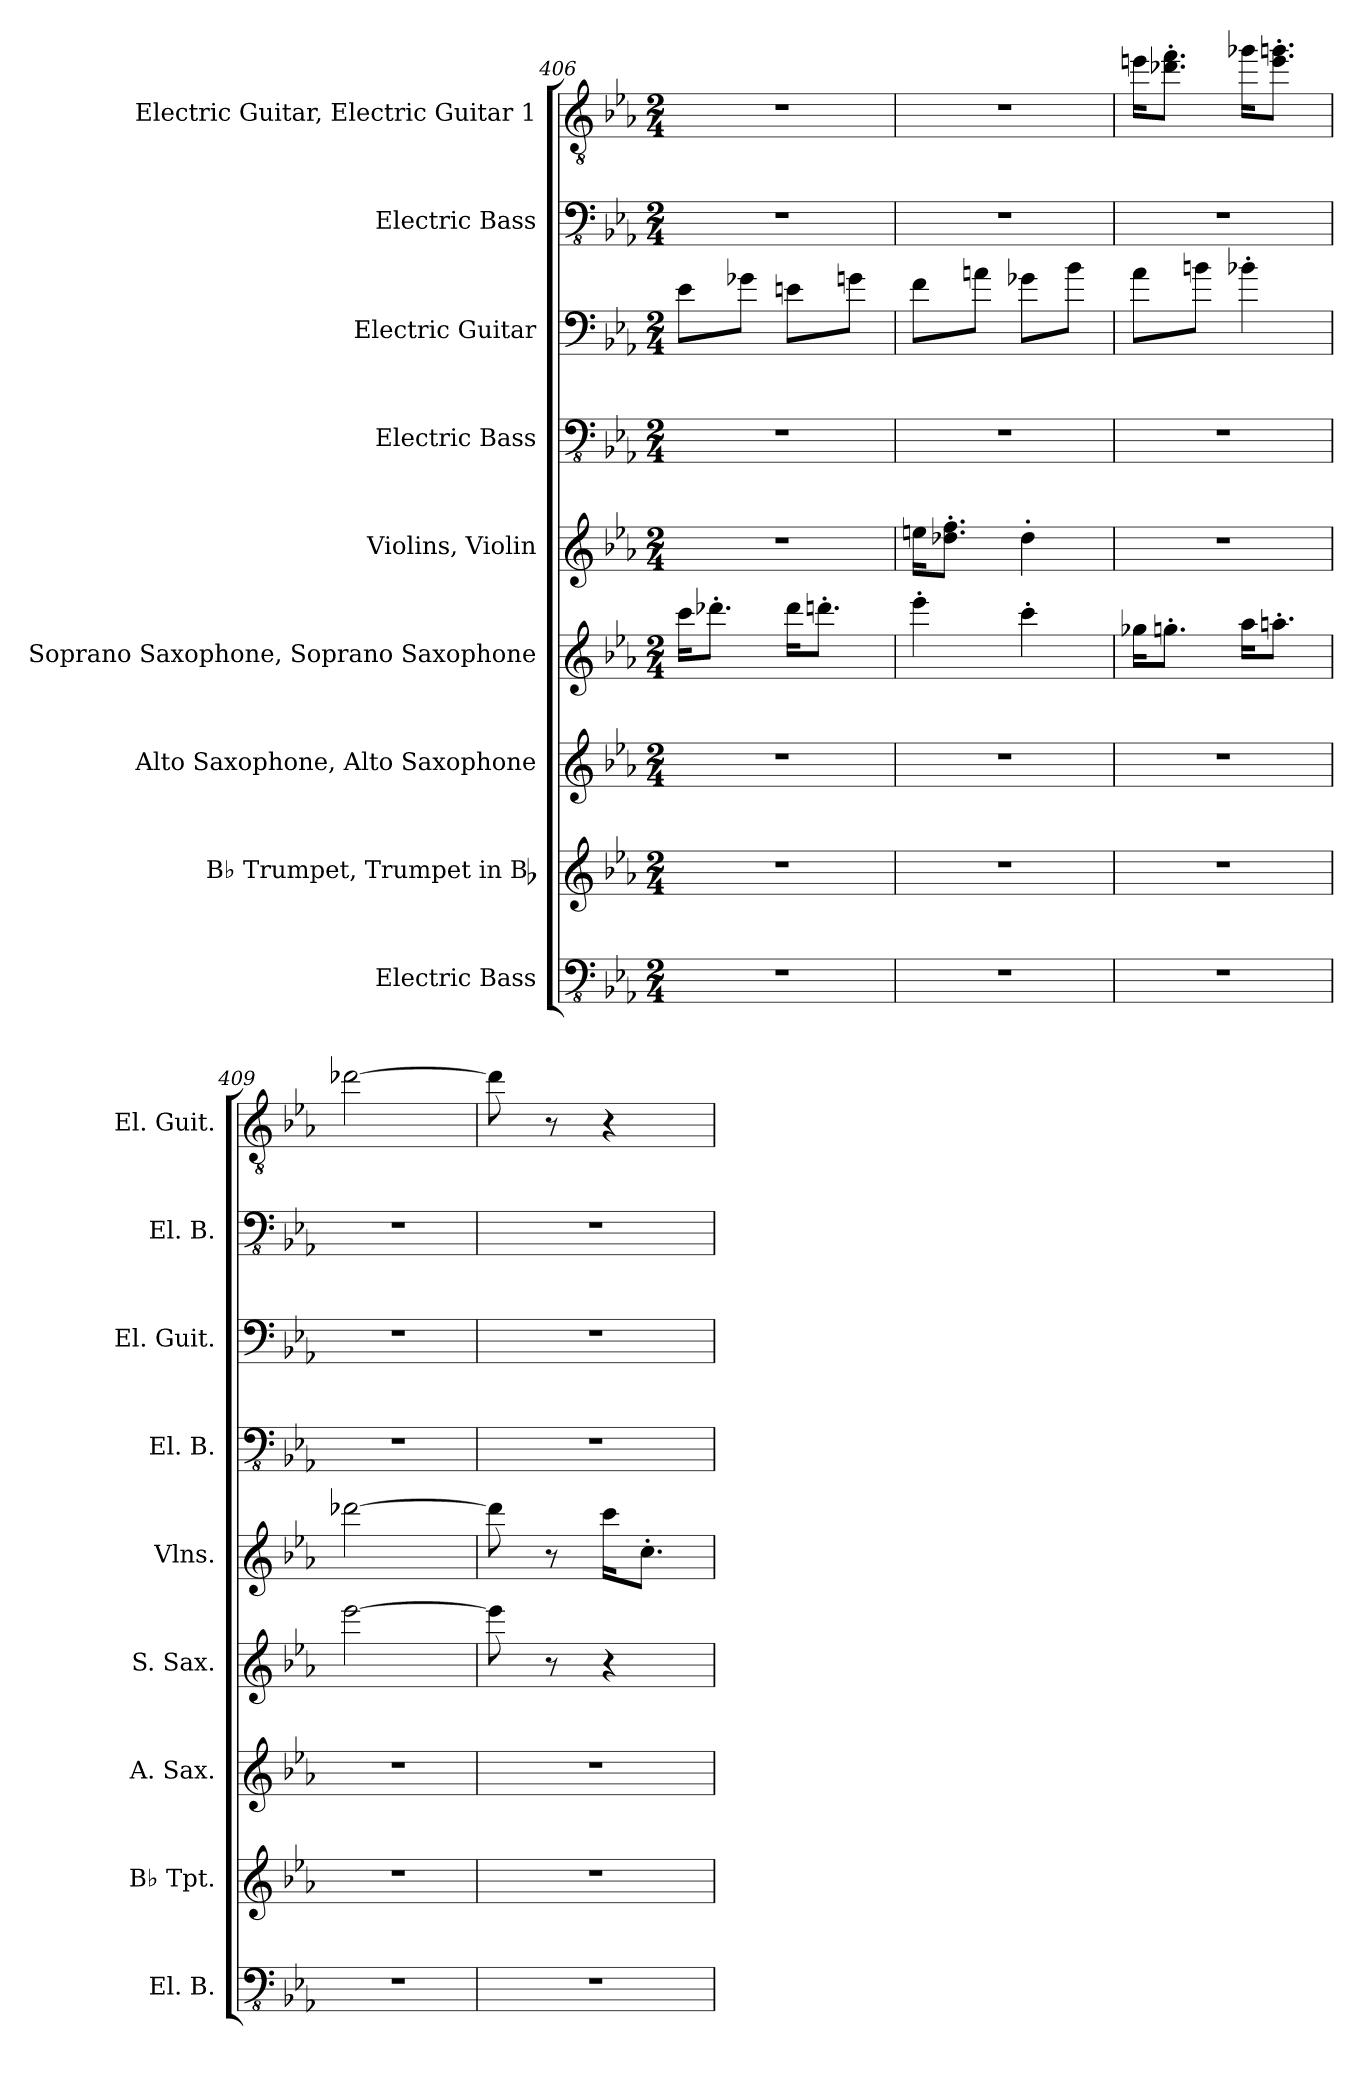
**kern	**kern	**kern	**kern	**kern	**kern	**kern	**kern	**kern
*part9	*part8	*part7	*part6	*part5	*part4	*part3	*part2	*part1
*staff9	*staff8	*staff7	*staff6	*staff5	*staff4	*staff3	*staff2	*staff1
*I"Electric Bass	*I"B♭ Trumpet, Trumpet in Bb	*I"Alto Saxophone, Alto Saxophone	*I"Soprano Saxophone, Soprano Saxophone	*I"Violins, Violin	*I"Electric Bass	*I"Electric Guitar	*I"Electric Bass	*I"Electric Guitar, Electric Guitar 1
*I'El. B.	*I'B♭ Tpt.	*I'A. Sax.	*I'S. Sax.	*I'Vlns.	*I'El. B.	*I'El. Guit.	*I'El. B.	*I'El. Guit.
!!LO:PB:g=z
*clefFv4	*clefG2	*clefG2	*clefG2	*clefG2	*clefFv4	*clefF4	*clefFv4	*clefGv2
*	*ITrd1c2	*ITrd5c9	*ITrd1c2	*	*	*	*	*
*k[b-e-a-]	*k[b-e-a-d-g-]	*k[b-e-a-d-g-c-]	*k[b-e-a-d-g-]	*k[b-e-a-]	*k[b-e-a-]	*k[b-e-a-]	*k[b-e-a-]	*k[b-e-a-]
*M2/4	*M2/4	*M2/4	*M2/4	*M2/4	*M2/4	*M2/4	*M2/4	*M2/4
=406	=406	=406	=406	=406	=406	=406	=406	=406
2r	2r	2r	16bb-\KL	2r	2r	8e-\L	2r	2r
.	.	.	8.ccc-X'\J	.	.	.	.	.
.	.	.	.	.	.	8g-X\J	.	.
.	.	.	16ccc-\KL	.	.	8en\L	.	.
.	.	.	8.cccn'\J	.	.	.	.	.
.	.	.	.	.	.	8gn\J	.	.
=407	=407	=407	=407	=407	=407	=407	=407	=407
2r	2r	2r	4ddd-'\	16een\KL	2r	8f\L	2r	2r
.	.	.	.	8.dd-X\' 8.ff\'J	.	.	.	.
.	.	.	.	.	.	8an\J	.	.
.	.	.	4bb-'\	4dd-'\	.	8g-X\L	.	.
.	.	.	.	.	.	8b-\J	.	.
=408	=408	=408	=408	=408	=408	=408	=408	=408
2r	2r	2r	16ff-X\KL	2r	2r	8a-\L	2r	16een\KL
.	.	.	8.ffn'\J	.	.	.	.	8.dd-X\' 8.ff\'J
.	.	.	.	.	.	8bn\J	.	.
.	.	.	16gg-\KL	.	.	4b-X'\	.	16gg-X\KL
.	.	.	8.ggn'\J	.	.	.	.	8.ee\' 8.ggn\'J
=409	=409	=409	=409	=409	=409	=409	=409	=409
2r	2r	2r	[2ddd-\	[2ddd-X\	2r	2r	2r	[2dd-X\
=410	=410	=410	=410	=410	=410	=410	=410	=410
2r	2r	2r	8ddd-\]	8ddd-\]	2r	2r	2r	8dd-\]
.	.	.	8r	8r	.	.	.	8r
.	.	.	4r	16ccc\KL	.	.	.	4r
.	.	.	.	8.cc'\J	.	.	.	.
=	=	=	=	=	=	=	=	=
*-	*-	*-	*-	*-	*-	*-	*-	*-
